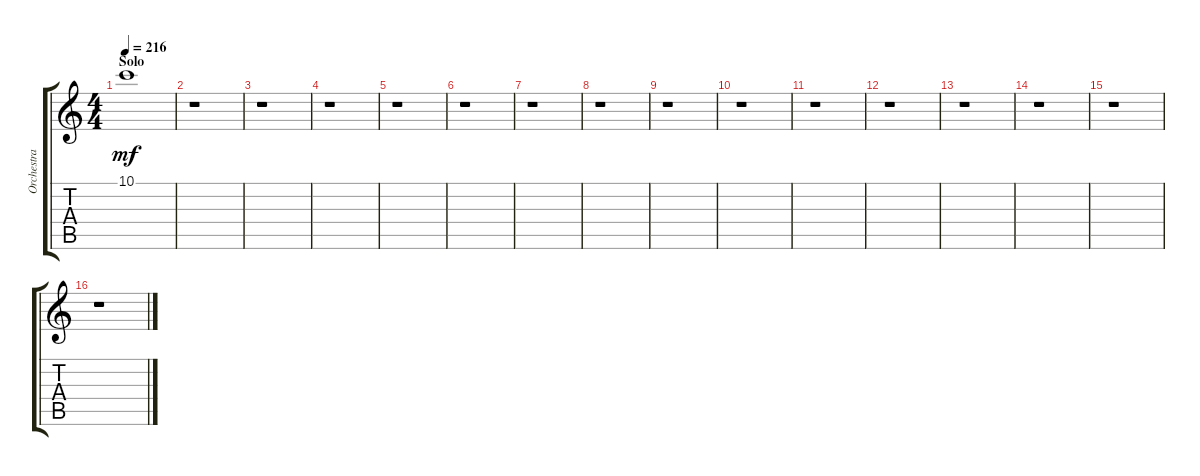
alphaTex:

\track ("Orchestra Hit" "Orchestra ") {instrument electricguitarclean}
\staff {score tabs}
\tuning (D4 A3 F3 C3 G2 C2) {hide}
\ts (4 4)
\section ("" "Solo")
\tempo 216
\clef g2
\ks aminor
10.1.1{dy mf} |
r.1 |
r.1 |
r.1 |
r.1 |
r.1 |
r.1 |
r.1 |
r.1 |
r.1 |
r.1 |
r.1 |
r.1 |
r.1 |
r.1 |
r.1
